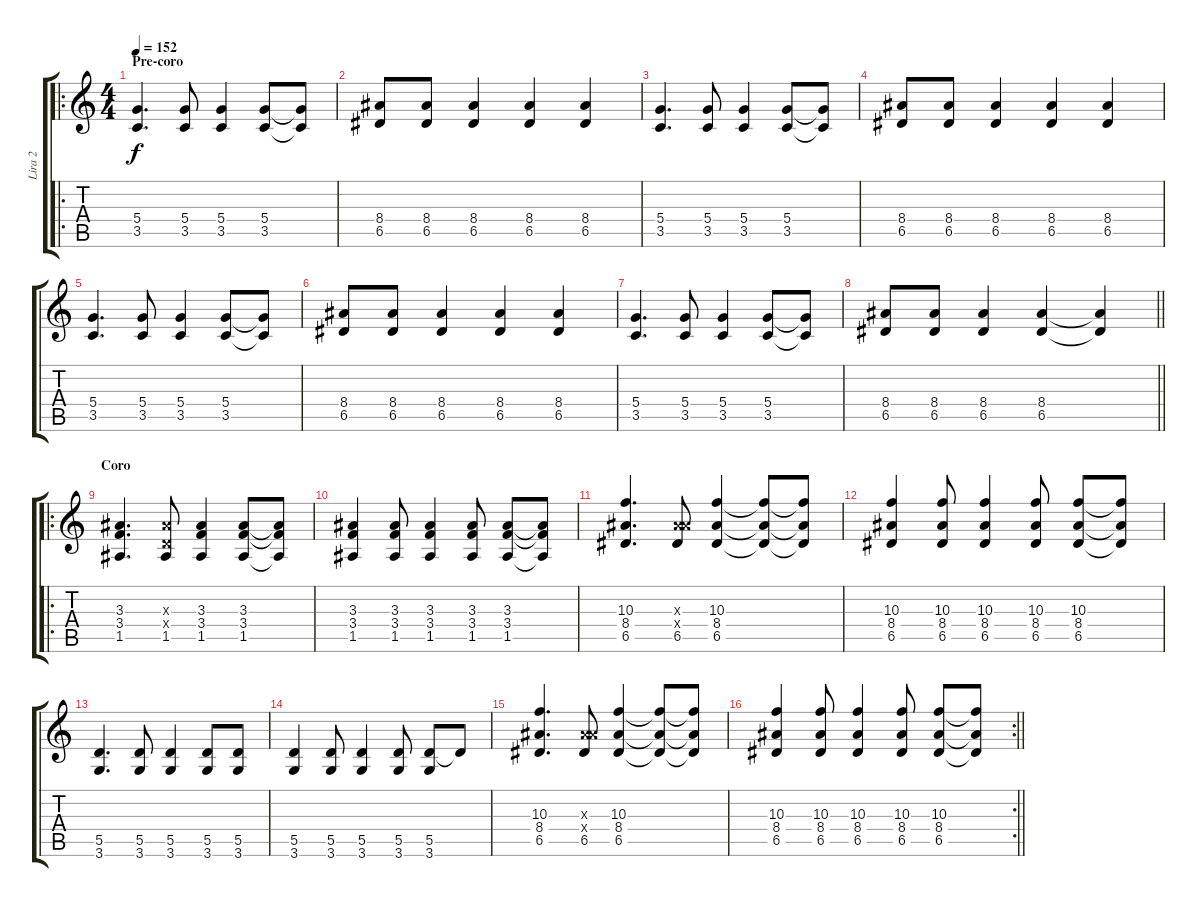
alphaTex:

\track ("Lira 2" "Lira 2") {instrument distortionguitar}
\staff {score tabs}
\tuning (E4 B3 G3 D3 A2 E2) {hide}
\ro
\ts (4 4)
\section ("" "Pre-coro")
\tempo 152
\clef g2
\ks c
(5.4 3.5).4{d dy f instrument distortionguitar} (5.4 3.5).8 (5.4 3.5).4 (5.4 3.5).8 (5.4{t} 3.5{t}).8 |
(8.4 6.5).8 (8.4 6.5).8 (8.4 6.5).4 (8.4 6.5).4 (8.4 6.5).4 |
(5.4 3.5).4{d} (5.4 3.5).8 (5.4 3.5).4 (5.4 3.5).8 (5.4{t} 3.5{t}).8 |
(8.4 6.5).8 (8.4 6.5).8 (8.4 6.5).4 (8.4 6.5).4 (8.4 6.5).4 |
(5.4 3.5).4{d instrument distortionguitar} (5.4 3.5).8 (5.4 3.5).4 (5.4 3.5).8 (5.4{t} 3.5{t}).8 |
(8.4 6.5).8 (8.4 6.5).8 (8.4 6.5).4 (8.4 6.5).4 (8.4 6.5).4 |
(5.4 3.5).4{d} (5.4 3.5).8 (5.4 3.5).4 (5.4 3.5).8 (5.4{t} 3.5{t}).8 |
\barLineRight lightlight
(8.4 6.5).8 (8.4 6.5).8 (8.4 6.5).4 (8.4 6.5).4 (8.4{t} 6.5{t}).4 |
\ro
\section ("" "Coro")
(3.3 3.4 1.5).4{d} (3.3{x} 0.4{x} 1.5).8 (3.3 3.4 1.5).4 (3.3 3.4 1.5).8 (3.3{t} 3.4{t} 1.5{t}).8 |
(3.3 3.4 1.5).4 (3.3 3.4 1.5).8 (3.3 3.4 1.5).4 (3.3 3.4 1.5).8 (3.3 3.4 1.5).8 (3.3{t} 3.4{t} 1.5{t}).8 |
(10.3 8.4 6.5).4{d} (3.3{x} 8.4{x} 6.5).8 (10.3 8.4 6.5).4 (10.3{t} 8.4{t} 6.5{t}).8 (10.3{t} 8.4{t} 6.5{t}).8 |
(10.3 8.4 6.5).4 (10.3 8.4 6.5).8 (10.3 8.4 6.5).4 (10.3 8.4 6.5).8 (10.3 8.4 6.5).8 (10.3{t} 8.4{t} 6.5{t}).8 |
(5.5 3.6).4{d} (5.5 3.6).8 (5.5 3.6).4 (5.5 3.6).8 (5.5 3.6).8 |
(5.5 3.6).4 (5.5 3.6).8 (5.5 3.6).4 (5.5 3.6).8 (5.5 3.6).8 5.5{t}.8 |
(10.3 8.4 6.5).4{d} (3.3{x} 8.4{x} 6.5).8 (10.3 8.4 6.5).4 (10.3{t} 8.4{t} 6.5{t}).8 (10.3{t} 8.4{t} 6.5{t}).8 |
\rc 2
\barLineRight lightlight
(10.3 8.4 6.5).4 (10.3 8.4 6.5).8 (10.3 8.4 6.5).4 (10.3 8.4 6.5).8 (10.3 8.4 6.5).8 (10.3{t} 8.4{t} 6.5{t}).8
